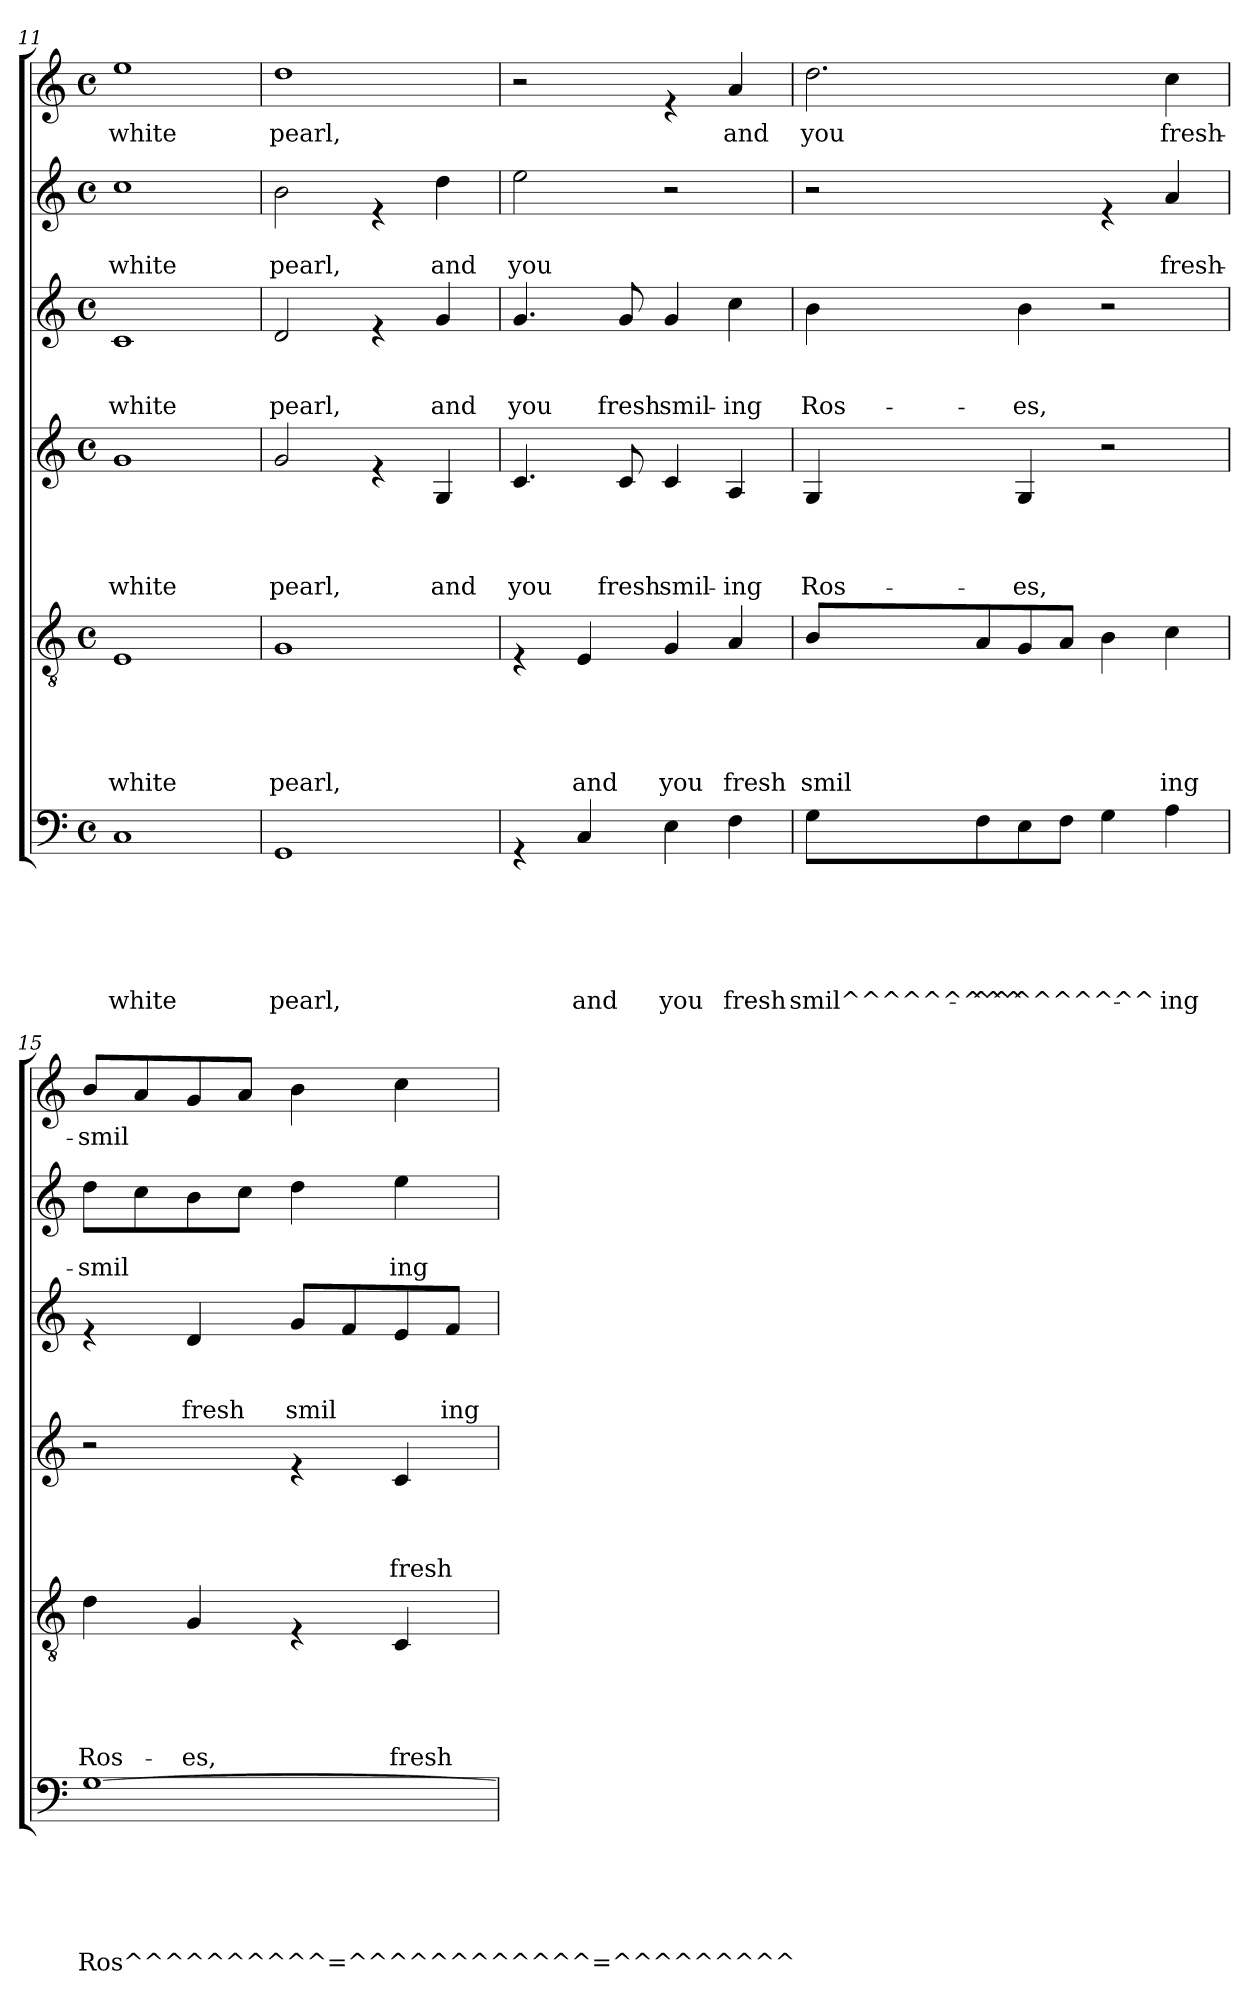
**kern	**text	**text	**text	**text	**text	**text	**kern	**text	**text	**text	**text	**text	**kern	**text	**text	**text	**text	**kern	**text	**text	**text	**kern	**text	**text	**kern	**text
*part6	*part6	*part6	*part6	*part6	*part6	*part6	*part5	*part5	*part5	*part5	*part5	*part5	*part4	*part4	*part4	*part4	*part4	*part3	*part3	*part3	*part3	*part2	*part2	*part2	*part1	*part1
*staff6	*staff6	*staff6	*staff6	*staff6	*staff6	*staff6	*staff5	*staff5	*staff5	*staff5	*staff5	*staff5	*staff4	*staff4	*staff4	*staff4	*staff4	*staff3	*staff3	*staff3	*staff3	*staff2	*staff2	*staff2	*staff1	*staff1
*clefF4	*	*	*	*	*	*	*clefGv2	*	*	*	*	*	*clefG2	*	*	*	*	*clefG2	*	*	*	*clefG2	*	*	*clefG2	*
*k[]	*	*	*	*	*	*	*k[]	*	*	*	*	*	*k[]	*	*	*	*	*k[]	*	*	*	*k[]	*	*	*k[]	*
*C:	*	*	*	*	*	*	*C:	*	*	*	*	*	*C:	*	*	*	*	*C:	*	*	*	*C:	*	*	*C:	*
*M4/4	*	*	*	*	*	*	*M4/4	*	*	*	*	*	*M4/4	*	*	*	*	*M4/4	*	*	*	*M4/4	*	*	*M4/4	*
*met(c)	*	*	*	*	*	*	*met(c)	*	*	*	*	*	*met(c)	*	*	*	*	*met(c)	*	*	*	*met(c)	*	*	*met(c)	*
=11	=11	=11	=11	=11	=11	=11	=11	=11	=11	=11	=11	=11	=11	=11	=11	=11	=11	=11	=11	=11	=11	=11	=11	=11	=11	=11
!	!	!	!	!	!	!LO:LY:b	!	!	!	!	!	!LO:LY:b	!	!	!	!	!LO:LY:b	!	!	!	!LO:LY:b	!	!	!LO:LY:b	!	!LO:LY:b
1C	.	.	.	.	.	white	1E	.	.	.	.	white	1g	.	.	.	white	1c	.	.	white	1cc	.	white	1ee	white
=12	=12	=12	=12	=12	=12	=12	=12	=12	=12	=12	=12	=12	=12	=12	=12	=12	=12	=12	=12	=12	=12	=12	=12	=12	=12	=12
!	!	!	!	!	!	!LO:LY:b	!	!	!	!	!	!LO:LY:b	!	!	!	!	!LO:LY:b	!	!	!	!LO:LY:b	!	!	!LO:LY:b	!	!LO:LY:b
1GG	.	.	.	.	.	pearl,	1G	.	.	.	.	pearl,	2g/	.	.	.	pearl,	2d/	.	.	pearl,	2b\	.	pearl,	1dd	pearl,
.	.	.	.	.	.	.	.	.	.	.	.	.	4re	.	.	.	.	4re	.	.	.	4re	.	.	.	.
!	!	!	!	!	!	!	!	!	!	!	!	!	!	!	!	!	!LO:LY:b	!	!	!	!LO:LY:b	!	!	!LO:LY:b	!	!
.	.	.	.	.	.	.	.	.	.	.	.	.	4G/	.	.	.	and	4g/	.	.	and	4dd\	.	and	.	.
!!LO:PB:g=z
=13	=13	=13	=13	=13	=13	=13	=13	=13	=13	=13	=13	=13	=13	=13	=13	=13	=13	=13	=13	=13	=13	=13	=13	=13	=13	=13
!	!	!	!	!	!	!	!	!	!	!	!	!	!	!	!	!	!LO:LY:b	!	!	!	!LO:LY:b	!	!	!LO:LY:b	!	!
4rGG	.	.	.	.	.	.	4rE	.	.	.	.	.	4.c/	.	.	.	you	4.g/	.	.	you	2ee\	.	you	2r	.
!	!	!	!	!	!	!LO:LY:b	!	!	!	!	!	!LO:LY:b	!	!	!	!	!	!	!	!	!	!	!	!	!	!
4C/	.	.	.	.	.	and	4E/	.	.	.	.	and	.	.	.	.	.	.	.	.	.	.	.	.	.	.
!	!	!	!	!	!	!	!	!	!	!	!	!	!	!	!	!	!LO:LY:b	!	!	!	!LO:LY:b	!	!	!	!	!
.	.	.	.	.	.	.	.	.	.	.	.	.	8c/	.	.	.	fresh	8g/	.	.	fresh	.	.	.	.	.
!	!	!	!	!	!	!LO:LY:b	!	!	!	!	!	!LO:LY:b	!	!	!	!	!LO:LY:b	!	!	!	!LO:LY:b	!	!	!	!	!
4E\	.	.	.	.	.	you	4G/	.	.	.	.	you	4c/	.	.	.	smil-	4g/	.	.	smil-	2r	.	.	4re	.
!	!	!	!	!	!	!LO:LY:b	!	!	!	!	!	!LO:LY:b	!	!	!	!	!LO:LY:b	!	!	!	!LO:LY:b	!	!	!	!	!LO:LY:b
4F\	.	.	.	.	.	fresh	4A/	.	.	.	.	fresh	4A/	.	.	.	-ing	4cc\	.	.	-ing	.	.	.	4a/	and
=14	=14	=14	=14	=14	=14	=14	=14	=14	=14	=14	=14	=14	=14	=14	=14	=14	=14	=14	=14	=14	=14	=14	=14	=14	=14	=14
!	!	!	!	!	!	!LO:LY:b	!	!	!	!	!	!LO:LY:b	!	!	!	!	!LO:LY:b	!	!	!	!LO:LY:b	!	!	!	!	!LO:LY:b
8G\L	.	.	.	.	.	smil^^^^^^^^^-	8B/L	.	.	.	.	smil	4G/	.	.	.	Ros-	4b\	.	.	Ros-	2r	.	.	2.dd\	you
!	!	!	!	!	!	!LO:LY:b	!	!	!	!	!	!	!	!	!	!	!	!	!	!	!	!	!	!	!	!
8F\	.	.	.	.	.	-^^^^^^^^^-	8A/	.	.	.	.	.	.	.	.	.	.	.	.	.	.	.	.	.	.	.
!	!	!	!	!	!	!	!	!	!	!	!	!	!	!	!	!	!LO:LY:b	!	!	!	!LO:LY:b	!	!	!	!	!
8E\	.	.	.	.	.	.	8G/	.	.	.	.	.	4G/	.	.	.	-es,	4b\	.	.	-es,	.	.	.	.	.
8F\J	.	.	.	.	.	.	8A/J	.	.	.	.	.	.	.	.	.	.	.	.	.	.	.	.	.	.	.
4G\	.	.	.	.	.	.	4B\	.	.	.	.	.	2r	.	.	.	.	2r	.	.	.	4re	.	.	.	.
!	!	!	!	!	!	!LO:LY:b	!	!	!	!	!	!LO:LY:b	!	!	!	!	!	!	!	!	!	!	!	!LO:LY:b	!	!LO:LY:b
4A\	.	.	.	.	.	-ing	4c\	.	.	.	.	ing	.	.	.	.	.	.	.	.	.	4a/	.	fresh-	4cc\	fresh-
=15	=15	=15	=15	=15	=15	=15	=15	=15	=15	=15	=15	=15	=15	=15	=15	=15	=15	=15	=15	=15	=15	=15	=15	=15	=15	=15
!	!	!	!	!	!	!LO:LY:b	!	!	!	!	!	!LO:LY:b	!	!	!	!	!	!	!	!	!	!	!	!LO:LY:b	!	!LO:LY:b
[>1G	.	.	.	.	.	Ros^^^^^^^^^^=^^^^^^^^^^^^=^^^^^^^^^-	4d\	.	.	.	.	Ros-	2r	.	.	.	.	4re	.	.	.	8dd\L	.	-smil	8b/L	-smil
.	.	.	.	.	.	.	.	.	.	.	.	.	.	.	.	.	.	.	.	.	.	8cc\	.	.	8a/	.
!	!	!	!	!	!	!	!	!	!	!	!	!LO:LY:b	!	!	!	!	!	!	!	!	!LO:LY:b	!	!	!	!	!
.	.	.	.	.	.	.	4G/	.	.	.	.	-es,	.	.	.	.	.	4d/	.	.	fresh	8b\	.	.	8g/	.
.	.	.	.	.	.	.	.	.	.	.	.	.	.	.	.	.	.	.	.	.	.	8cc\J	.	.	8a/J	.
!	!	!	!	!	!	!	!	!	!	!	!	!	!	!	!	!	!	!	!	!	!LO:LY:b	!	!	!	!	!
.	.	.	.	.	.	.	4rE	.	.	.	.	.	4re	.	.	.	.	8g/L	.	.	smil	4dd\	.	.	4b\	.
.	.	.	.	.	.	.	.	.	.	.	.	.	.	.	.	.	.	8f/	.	.	.	.	.	.	.	.
!	!	!	!	!	!	!	!	!	!	!	!	!LO:LY:b	!	!	!	!	!LO:LY:b	!	!	!	!	!	!	!LO:LY:b	!	!
.	.	.	.	.	.	.	4C/	.	.	.	.	fresh	4c/	.	.	.	fresh	8e/	.	.	.	4ee\	.	ing-	4cc\	.
!	!	!	!	!	!	!	!	!	!	!	!	!	!	!	!	!	!	!	!	!	!LO:LY:b	!	!	!	!	!
.	.	.	.	.	.	.	.	.	.	.	.	.	.	.	.	.	.	8f/J	.	.	ing	.	.	.	.	.
=	=	=	=	=	=	=	=	=	=	=	=	=	=	=	=	=	=	=	=	=	=	=	=	=	=	=
*-	*-	*-	*-	*-	*-	*-	*-	*-	*-	*-	*-	*-	*-	*-	*-	*-	*-	*-	*-	*-	*-	*-	*-	*-	*-	*-
